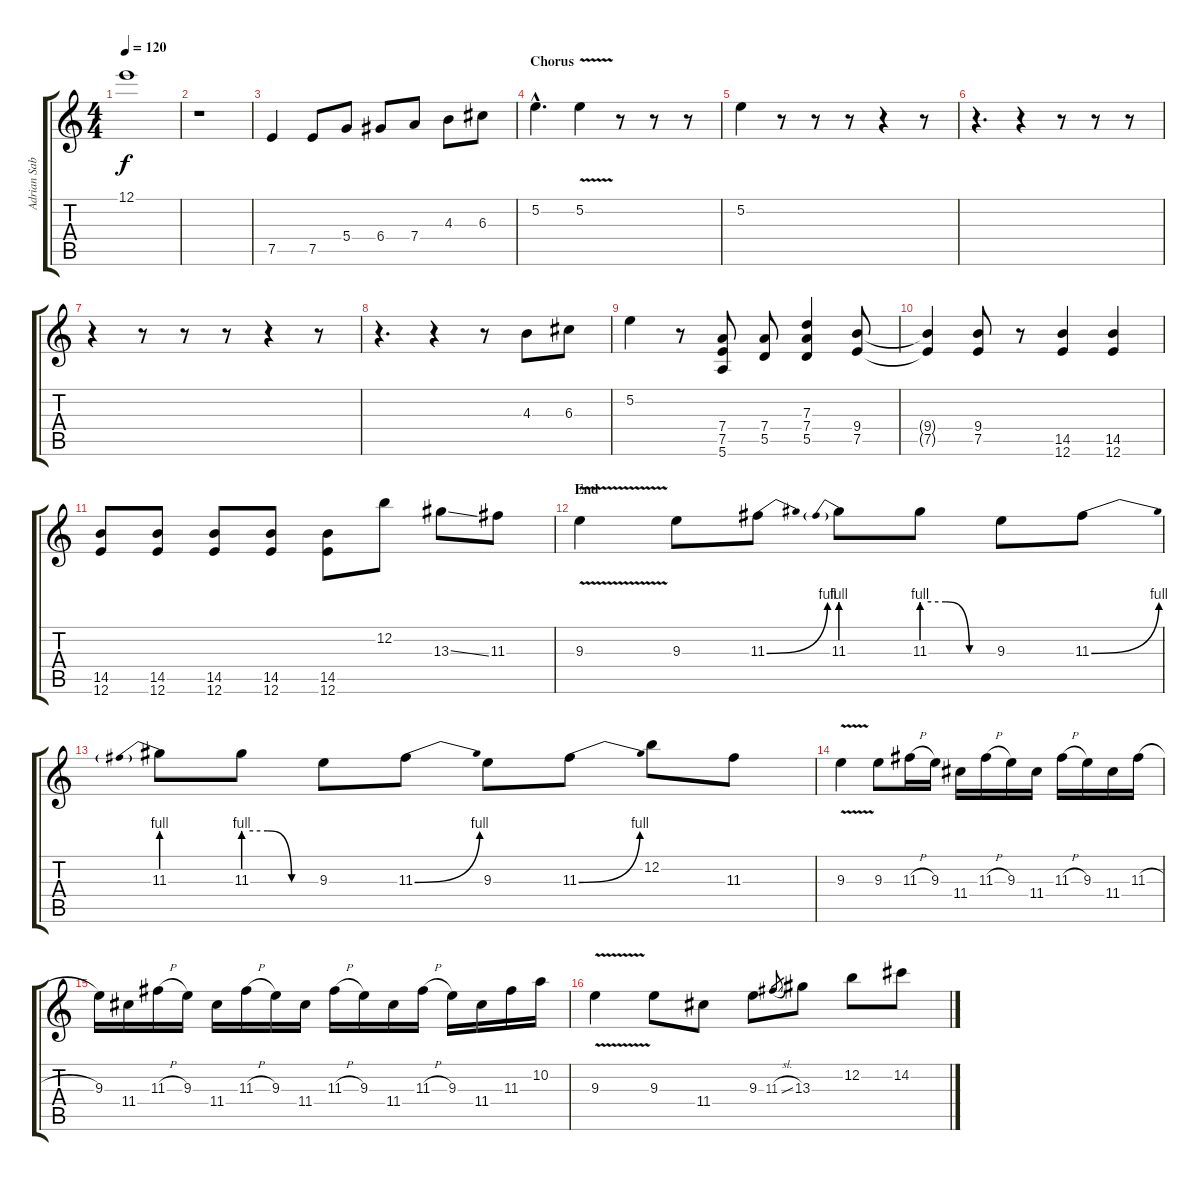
\track ("Adrian Sabbath" "Adrian Sab") {instrument overdrivenguitar}
\staff {score tabs}
\tuning (E4 B3 G3 D3 A2 E2) {hide}
\ts (4 4)
\tempo 120
\clef g2
\ks c
12.1{t}.1{dy f volume 12} |
r.1{volume 16} |
7.5.4 7.5.8 5.4.8 6.4.8 7.4.8 4.3.8 6.3.8 |
\section ("" "Chorus")
5.2{hac}.4{d} 5.2{v}.4 r.8 r.8 r.8 |
5.2.4 r.8 r.8 r.8 r.4 r.8 |
r.4{d} r.4 r.8 r.8 r.8 |
r.4 r.8 r.8 r.8 r.4 r.8 |
r.4{d} r.4 r.8 4.3.8 6.3.8 |
5.2.4 r.8 (7.4 7.5 5.6).8 (7.4 5.5).8 (7.3 7.4 5.5).4 (9.4 7.5).8 |
(9.4{t} 7.5{t}).4 (9.4 7.5).8 r.8 (14.5 12.6).4 (14.5 12.6).4 |
(14.5 12.6).8 (14.5 12.6).8 (14.5 12.6).8 (14.5 12.6).8 (14.5 12.6).8 12.2.8 13.3{ss}.8 11.3.8 |
\section ("" "End ")
9.3{v}.4 9.3.8 11.3{be (bend 0 0 60 4)}.8 11.3{be (prebend 0 4 60 4)}.8 11.3{be (custom 0 4 20 4 40 0 60 0)}.8 9.3.8 11.3{be (bend 0 0 60 4)}.8 |
11.3{be (prebend 0 4 60 4)}.8 11.3{be (custom 0 4 20 4 40 0 60 0)}.8 9.3.8 11.3{be (bend 0 0 60 4)}.8 9.3.8 11.3{be (bend 0 0 60 4)}.8 12.2.8 11.3.8 |
9.3{v}.4 9.3.8 11.3{h}.16 9.3.16 11.4.16 11.3{h}.16 9.3.16 11.4.16 11.3{h}.16 9.3.16 11.4.16 11.3{h}.16 |
9.3.16 11.4.16 11.3{h}.16 9.3.16 11.4.16 11.3{h}.16 9.3.16 11.4.16 11.3{h}.16 9.3.16 11.4.16 11.3{h}.16 9.3.16 11.4.16 11.3.16 10.2.16 |
9.3{v}.4 9.3.8 11.4.8 9.3.8 11.3{sl}.8{gr} 13.3.8 12.2.8 14.2.8
